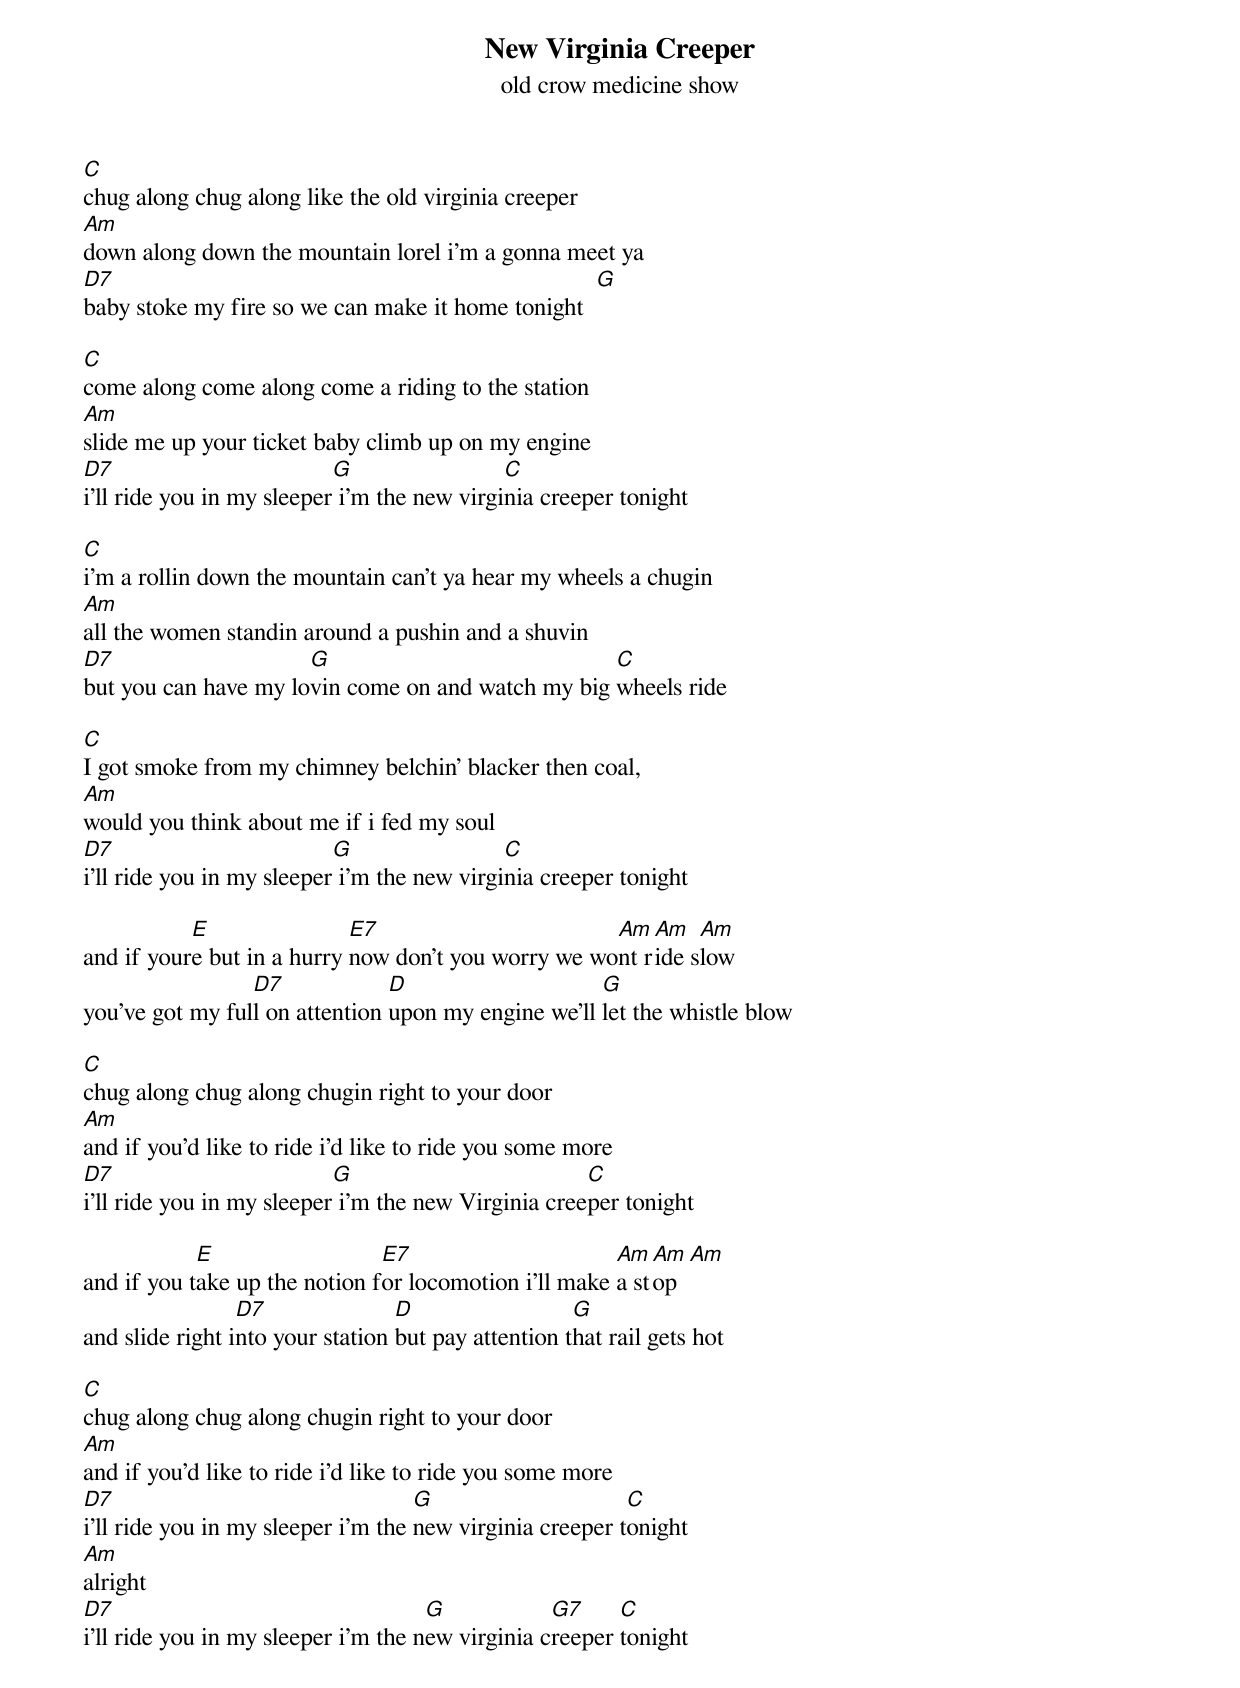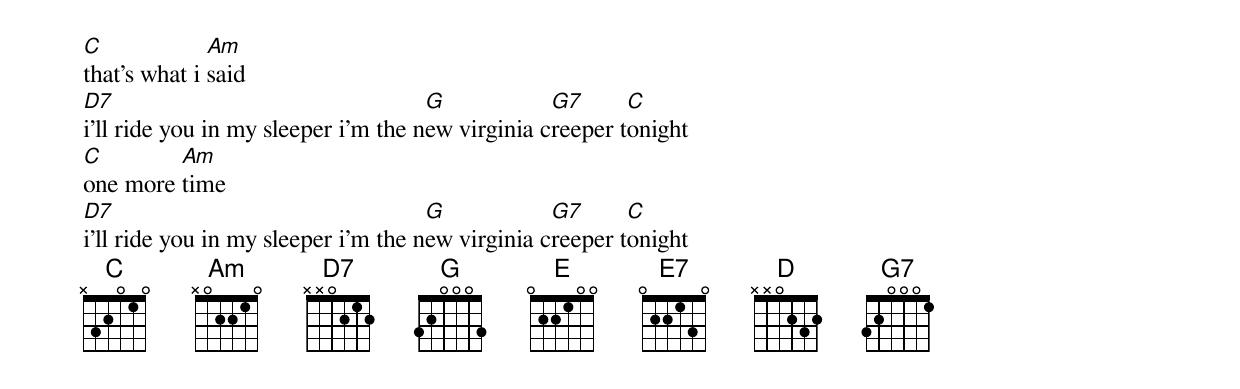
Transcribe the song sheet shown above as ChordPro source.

{title: New Virginia Creeper}
{subtitle: old crow medicine show}

[C]chug along chug along like the old virginia creeper
[Am]down along down the mountain lorel i'm a gonna meet ya
[D7]baby stoke my fire so we can make it home tonight  [G]

[C]come along come along come a riding to the station
[Am]slide me up your ticket baby climb up on my engine
[D7]i'll ride you in my sleeper[G] i'm the new virgi[C]nia creeper tonight

[C]i'm a rollin down the mountain can't ya hear my wheels a chugin
[Am]all the women standin around a pushin and a shuvin
[D7]but you can have my lo[G]vin come on and watch my big [C]wheels ride

[C]I got smoke from my chimney belchin' blacker then coal,
[Am]would you think about me if i fed my soul
[D7]i'll ride you in my sleeper[G] i'm the new virgi[C]nia creeper tonight

and if your[E]e but in a hurry [E7]now don't you worry we wo[Am]nt r[Am]ide s[Am]low
you've got my ful[D7]l on attention [D]upon my engine we'll [G]let the whistle blow

[C]chug along chug along chugin right to your door
[Am]and if you'd like to ride i'd like to ride you some more
[D7]i'll ride you in my sleeper[G] i'm the new Virginia cree[C]per tonight

and if you t[E]ake up the notion f[E7]or locomotion i'll make [Am]a st[Am]op  [Am]
and slide right i[D7]nto your station [D]but pay attention t[G]hat rail gets hot

[C]chug along chug along chugin right to your door
[Am]and if you'd like to ride i'd like to ride you some more
[D7]i'll ride you in my sleeper i'm the [G]new virginia creeper t[C]onight
[Am]alright
[D7]i'll ride you in my sleeper i'm the n[G]ew virginia c[G7]reeper [C]tonight
[C]that's what i [Am]said
[D7]i'll ride you in my sleeper i'm the n[G]ew virginia c[G7]reeper t[C]onight
[C]one more [Am]time
[D7]i'll ride you in my sleeper i'm the n[G]ew virginia c[G7]reeper t[C]onight
